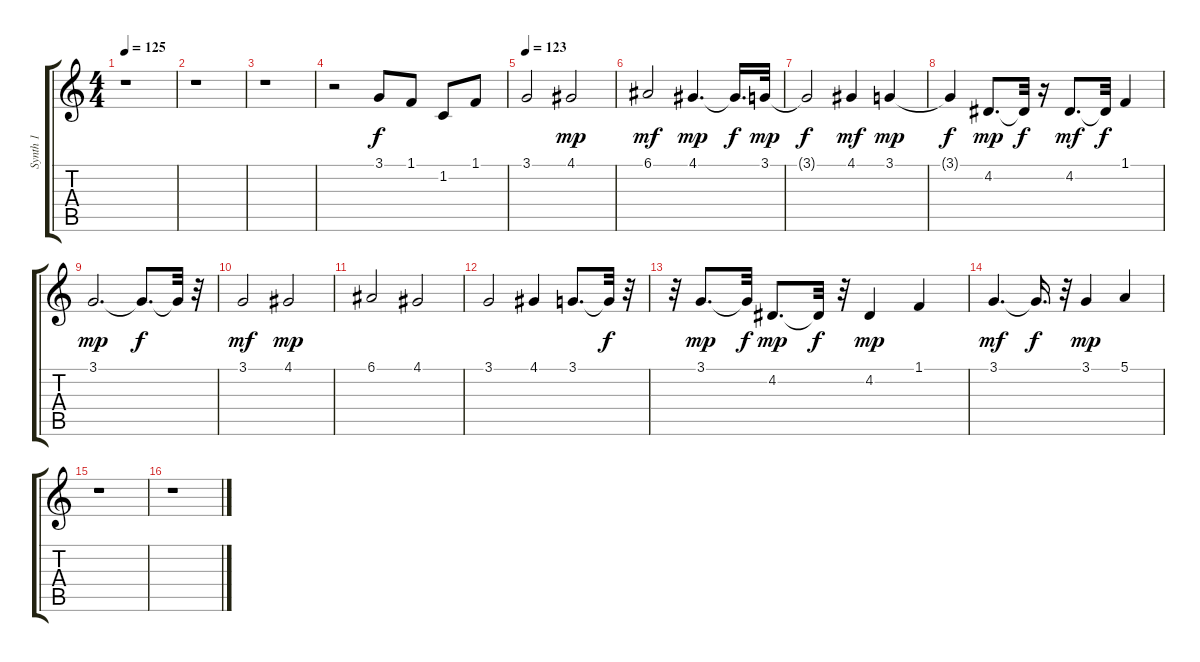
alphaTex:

\track ("Synth 1" "Synth 1") {instrument vibraphone}
\staff {score tabs}
\tuning (E4 B3 G3 D3 A2 E2) {hide}
\ts (4 4)
\tempo 125
\clef g2
\ks c
r.1{dy f} |
r.1 |
r.1 |
r.2 3.1.8{volume 10} 1.1.8 1.2.8 1.1.8 |
\tempo 123
3.1.2 4.1.2{dy mp volume 9} |
6.1.2{dy mf} 4.1.4{d dy mp} 4.1{t}.16{d dy f} 3.1.32{dy mp} |
3.1{t}.2{dy f} 4.1.4{dy mf} 3.1.4{dy mp} |
3.1{t}.4{dy f} 4.2.8{d dy mp} 4.2{t}.32{dy f} r.16 4.2.8{d dy mf} 4.2{t}.32{dy f} 1.1.4 |
3.1.2{d dy mp} 3.1{t}.8{d dy f} 3.1{t}.32 r.32 |
3.1.2{dy mf} 4.1.2{dy mp} |
6.1.2 4.1.2 |
3.1.2 4.1.4 3.1.8{d} 3.1{t}.32{dy f} r.32 |
r.32 3.1.8{d dy mp} 3.1{t}.32{dy f} 4.2.8{d dy mp} 4.2{t}.32{dy f} r.32 4.2.4{dy mp} 1.1.4 |
3.1.4{d dy mf} 3.1{t}.16{d dy f} r.32 3.1.4{dy mp} 5.1.4 |
r.1 |
r.1
